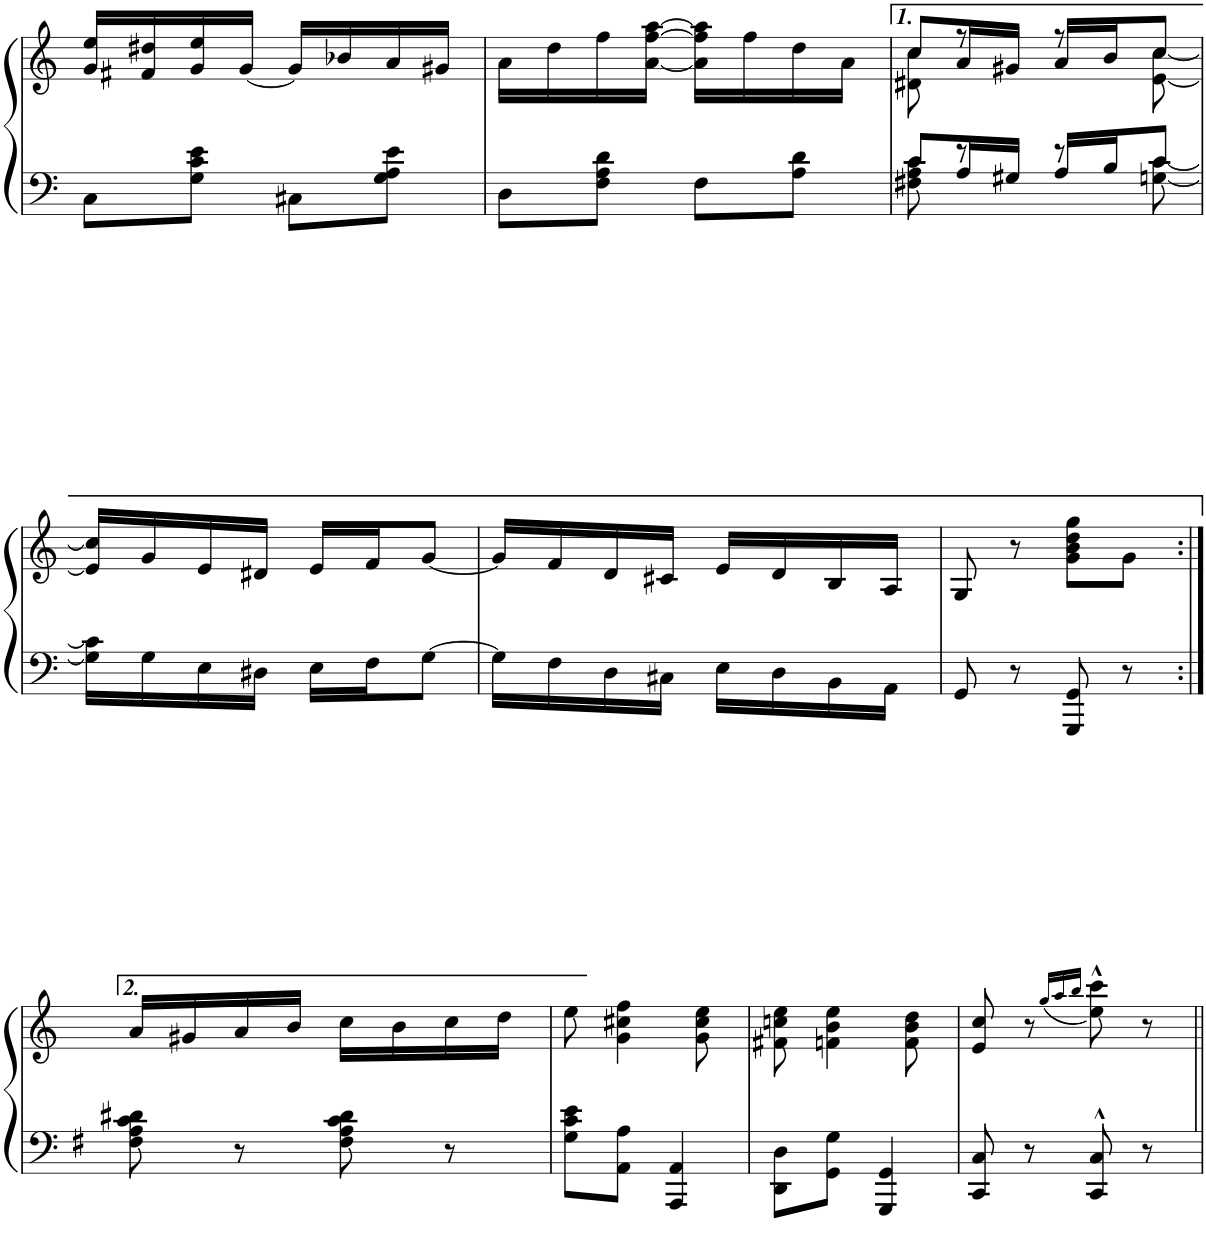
**kern	**kern
*part1	*part1
*staff2	*staff1
*I"Piano	*
*I'Pno	*
!!LO:PB:g=z
*clefF4	*clefG2
*k[]	*k[]
*M2/4	*M2/4
=15	=15
8C\L	16g/ 16ee/LL
.	16f#X/ 16dd#X/
8G\ 8c\ 8e\J	16g/ 16ee/
.	[16g/JJ
8C#X\L	16g/LL]
.	16b-X/
8G\ 8A\ 8e\J	16a/
.	16g#X/JJ
=16	=16
8D\L	16a\LL
.	16dd\
8F\ 8A\ 8d\J	16ff\
.	[16a\ [16ff\ [16aa\JJ
8F\L	16a\] 16ff\] 16aa\]LL
.	16ff\
8A\ 8d\J	16dd\
.	16a\JJ
=17	=17
*^	*^
8F#X\ 8A\ 8c\	8c/L	8d#X\ 8cc\	8cc/L
8r	16A/L	8r	16a/L
.	16G#X/JJ	.	16g#X/JJ
8r	16A/LL	8r	16a/LL
.	16B/J	.	16b/J
[8Gn\ [8c\	8c/J	[8e\ [8cc\	8cc/J
*v	*v	*	*
*	*v	*v
!!LO:LB:g=z
=18	=18
16G\] 16c\]LL	16e/] 16cc/]LL
16G\	16g/
16E\	16e/
16D#X\JJ	16d#X/JJ
16E\LL	16e/LL
16F\J	16f/J
[8G\J	[8g/J
=19	=19
16G\LL]	16g/LL]
16F\	16f/
16D\	16d/
16C#X\JJ	16c#X/JJ
16E\LL	16e/LL
16D\	16d/
16BB\	16B/
16AA\JJ	16A/JJ
=20	=20
8GG/	8G/
8r	8r
8GGG/ 8GG/	8g\ 8b\ 8dd\ 8gg\L
8r	8g\J
!!LO:LB:g=z
=20:|!	=20:|!
8F#X\ 8A\ 8c\ 8d#X\	16a/LL
.	16g#X/
8r	16a/
.	16b/JJ
8F#\ 8A\ 8c\ 8d#\	16cc\LL
.	16b\
8r	16cc\
.	16dd\JJ
=21	=21
8G\ 8c\ 8e\L	8ee\
8AA\ 8A\J	4g\ 4cc#X\ 4ff\
4AAA/ 4AA/	.
.	8g\ 8cc#\ 8ee\
=22	=22
8DD\ 8D\L	8f#X\ 8ccn\ 8ee\
8GG\ 8G\J	4fn\ 4b\ 4ee\
4GGG/ 4GG/	.
.	8f\ 8b\ 8dd\
=23	=23
8CC/ 8C/	8e/ 8cc/
8r	8r
.	(16qgg/LL
.	16qaa/
.	16qbb/JJ
8CC/^^ 8C/^^	8ee\^^ 8ccc\^^)
8r	8r
=||	=||
*-	*-
